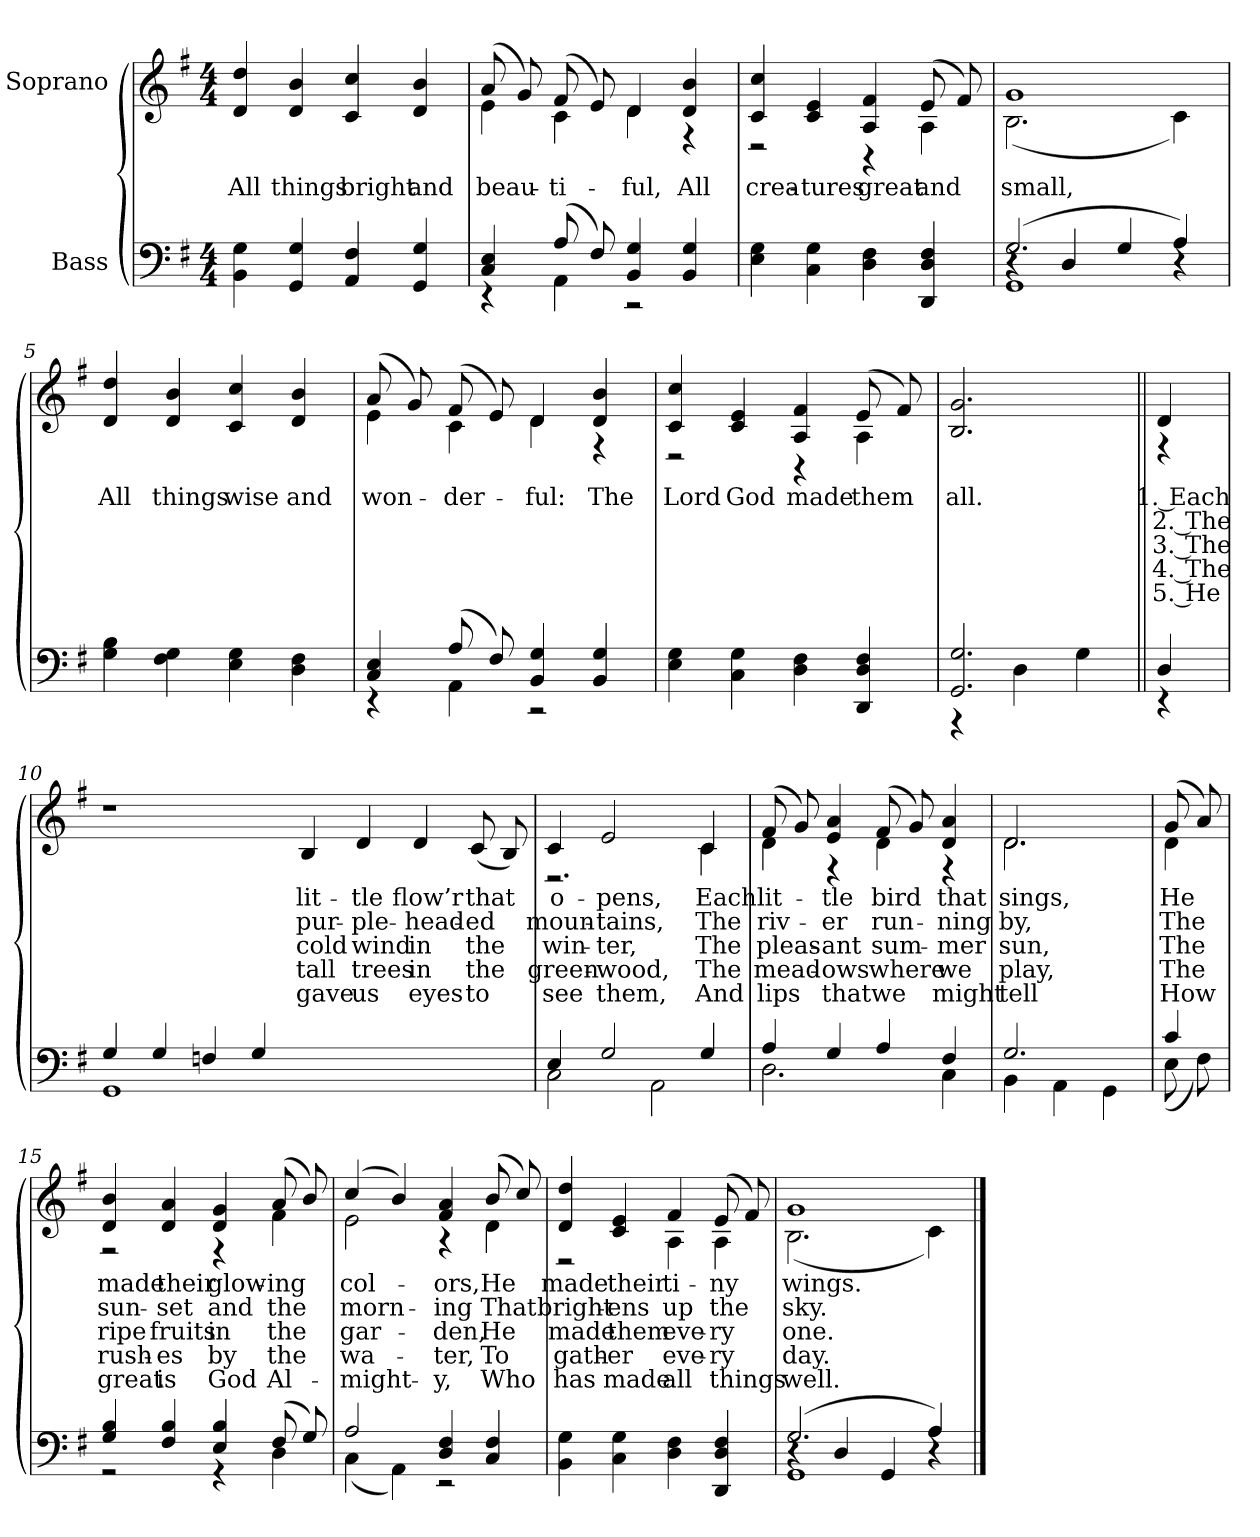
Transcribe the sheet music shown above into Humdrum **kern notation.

**kern	**kern	**text	**text	**text	**text	**text
*part2	*part1	*part1	*part1	*part1	*part1	*part1
*staff2	*staff1	*staff1	*staff1	*staff1	*staff1	*staff1
*I"Bass	*I"Soprano	*	*	*	*	*
*clefF4	*clefG2	*	*	*	*	*
*k[f#]	*k[f#]	*	*	*	*	*
*G:	*G:	*	*	*	*	*
*M4/4	*M4/4	*	*	*	*	*
*MM110	*MM110	*	*	*	*	*
=1	=1	=1	=1	=1	=1	=1
4BB 4G	4d 4dd	-All	.	.	.	.
4GG 4G	4d 4b	-things	.	.	.	.
4AA 4F#	4c 4cc	-bright	.	.	.	.
4GG 4G	4d 4b	-and	.	.	.	.
=2	=2	=2	=2	=2	=2	=2
*^	*^	*	*	*	*	*
4C 4E	4r	(8aL	4e	-beau-	.	.	.	.
.	.	8g)	.	.	.	.	.	.
(8AL	4AA	(8f#	4c	-ti-	.	.	.	.
8F#)	.	8e)	.	.	.	.	.	.
4BB 4G	2r	4d	4d	-ful,	.	.	.	.
4BB 4G	.	4d 4b	4r	-All	.	.	.	.
*v	*v	*	*	*	*	*	*	*
=3	=3	=3	=3	=3	=3	=3	=3
4E 4G	4c 4cc	2r	-crea-	.	.	.	.
4C 4G	4c 4e	.	-tures	.	.	.	.
4D 4F#	4A 4f#	4r	-great	.	.	.	.
4DD 4D 4F#	(8eL	4A	-and	.	.	.	.
.	8f#)	.	.	.	.	.	.
=4	=4	=4	=4	=4	=4	=4	=4
*^	*	*	*	*	*	*	*
*	*^	*	*	*	*	*	*	*
(2.G	1GG	4r	1g	(2.B	-small,	.	.	.	.
.	.	4D	.	.	.	.	.	.	.
.	.	4G	.	.	.	.	.	.	.
4A)	.	4r	.	4c)	.	.	.	.	.
*v	*v	*v	*	*	*	*	*	*	*
*	*v	*v	*	*	*	*	*
=5	=5	=5	=5	=5	=5	=5
4G 4B	4d 4dd	-All	.	.	.	.
4F# 4G	4d 4b	-things	.	.	.	.
4E 4G	4c 4cc	-wise	.	.	.	.
4D 4F#	4d 4b	-and	.	.	.	.
=6	=6	=6	=6	=6	=6	=6
*^	*^	*	*	*	*	*
4C 4E	4r	(8aL	4e	-won-	.	.	.	.
.	.	8g)	.	.	.	.	.	.
(8AL	4AA	(8f#	4c	-der-	.	.	.	.
8F#)	.	8e)	.	.	.	.	.	.
4BB 4G	2r	4d	4d	-ful:	.	.	.	.
4BB 4G	.	4d 4b	4r	-The	.	.	.	.
*v	*v	*	*	*	*	*	*	*
=7	=7	=7	=7	=7	=7	=7	=7
4E 4G	4c 4cc	2r	-Lord	.	.	.	.
4C 4G	4c 4e	.	-God	.	.	.	.
4D 4F#	4A 4f#	4r	-made	.	.	.	.
4DD 4D 4F#	(8eL	4A	-them	.	.	.	.
.	8f#)	.	.	.	.	.	.
*	*v	*v	*	*	*	*	*
=8	=8	=8	=8	=8	=8	=8
*^	*	*	*	*	*	*
2.GG 2.G	4r	2.B 2.g	-all.	.	.	.	.
.	4D	.	.	.	.	.	.
.	4G	.	.	.	.	.	.
=9||	=9||	=9||	=9||	=9||	=9||	=9||	=9||
*	*	*^	*	*	*	*	*
4D	4r	4d	4r	-1. Each	-2. The	-3. The	-4. The	-5. He
*	*	*v	*v	*	*	*	*	*
=10	=10	=10	=10	=10	=10	=10	=10
4G	1GG	1r	.	.	.	.	.
4G	.	.	.	.	.	.	.
4F	.	.	.	.	.	.	.
4G	.	.	.	.	.	.	.
1ryy	1ryy	4B	-lit-	-pur-	-cold	-tall	-gave
.	.	4d	-tle	-ple-	-wind	-trees	-us
.	.	4d	-flow’r	-head-	-in	-in	-eyes
.	.	(8cL	-that	-ed	-the	-the	-to
.	.	8B)	.	.	.	.	.
=11	=11	=11	=11	=11	=11	=11	=11
*	*	*^	*	*	*	*	*
4E	2C	4c	2.r	-o-	-moun-	-win-	-green-	-see
2G	.	2e	.	-pens,	-tains,	-ter,	-wood,	-them,
.	2AA	.	.	.	.	.	.	.
4G	.	4c	4c	-Each	-The	-The	-The	-And
=12	=12	=12	=12	=12	=12	=12	=12	=12
4A	2.D	(8f#L	4d	-lit-	-riv-	-pleas-	-mead-	-lips
.	.	8g)	.	.	.	.	.	.
4G	.	4e 4a	4r	-tle	-er	-ant	-ows	-that
4A	.	(8f#L	4d	-bird	-run-	-sum-	-where	-we
.	.	8g)	.	.	.	.	.	.
4F#	4C	4d 4a	4r	-that	-ning	-mer	-we	-might
=13	=13	=13	=13	=13	=13	=13	=13	=13
2.G	4BB	2.d	2.d	-sings,	-by,	-sun,	-play,	-tell
.	4AA	.	.	.	.	.	.	.
.	4GG	.	.	.	.	.	.	.
=14	=14	=14	=14	=14	=14	=14	=14	=14
4c	(8EL	(8gL	4d	-He	-The	-The	-The	-How
.	8F#)	8a)	.	.	.	.	.	.
=15	=15	=15	=15	=15	=15	=15	=15	=15
4G 4B	2r	4d 4b	2r	-made	-sun-	-ripe	-rush-	-great
4F# 4B	.	4d 4a	.	-their	-set	-fruits	-es	-is
4E 4B	4r	4d 4g	4r	-glow-	-and	-in	-by	-God
(8F#L	4D	(8aL	4f#	-ing	-the	-the	-the	-Al-
8G)	.	8b)	.	.	.	.	.	.
=16	=16	=16	=16	=16	=16	=16	=16	=16
2A	(4C	(4cc	2e	-col-	-morn-	-gar-	-wa-	-might-
.	4AA)	4b)	.	.	.	.	.	.
4D 4F#	2r	4f# 4a	4r	-ors,	-ing	-den,	-ter,	-y,
4C 4F#	.	(8bL	4d	-He	-That	-He	-To	-Who
.	.	8cc)	.	.	.	.	.	.
*v	*v	*	*	*	*	*	*	*
=17	=17	=17	=17	=17	=17	=17	=17
4BB 4G	4d 4dd	2r	-made	-bright-	-made	-gath-	-has
4C 4G	4c 4e	.	-their	-ens	-them	-er	-made
4D 4F#	4f#	4A	-ti-	-up	-eve-	-eve-	-all
4DD 4D 4F#	(8eL	4A	-ny	-the	-ry	-ry	-things
.	8f#)	.	.	.	.	.	.
=18	=18	=18	=18	=18	=18	=18	=18
*^	*	*	*	*	*	*	*
*	*^	*	*	*	*	*	*	*
(2.G	1GG	4r	1g	(2.B	-wings.	-sky.	-one.	-day.	-well.
.	.	4D	.	.	.	.	.	.	.
.	.	4GG	.	.	.	.	.	.	.
4A)	.	4r	.	4c)	.	.	.	.	.
!	!	!	!	!LO:TX:a:t=D.C. Refrain	!	!	!	!	!
!	!	!LO:TX:a:t=D.C. Refrain	!	!	!	!	!	!	!
*v	*v	*v	*	*	*	*	*	*	*
*	*v	*v	*	*	*	*	*
==	==	==	==	==	==	==
*-	*-	*-	*-	*-	*-	*-
